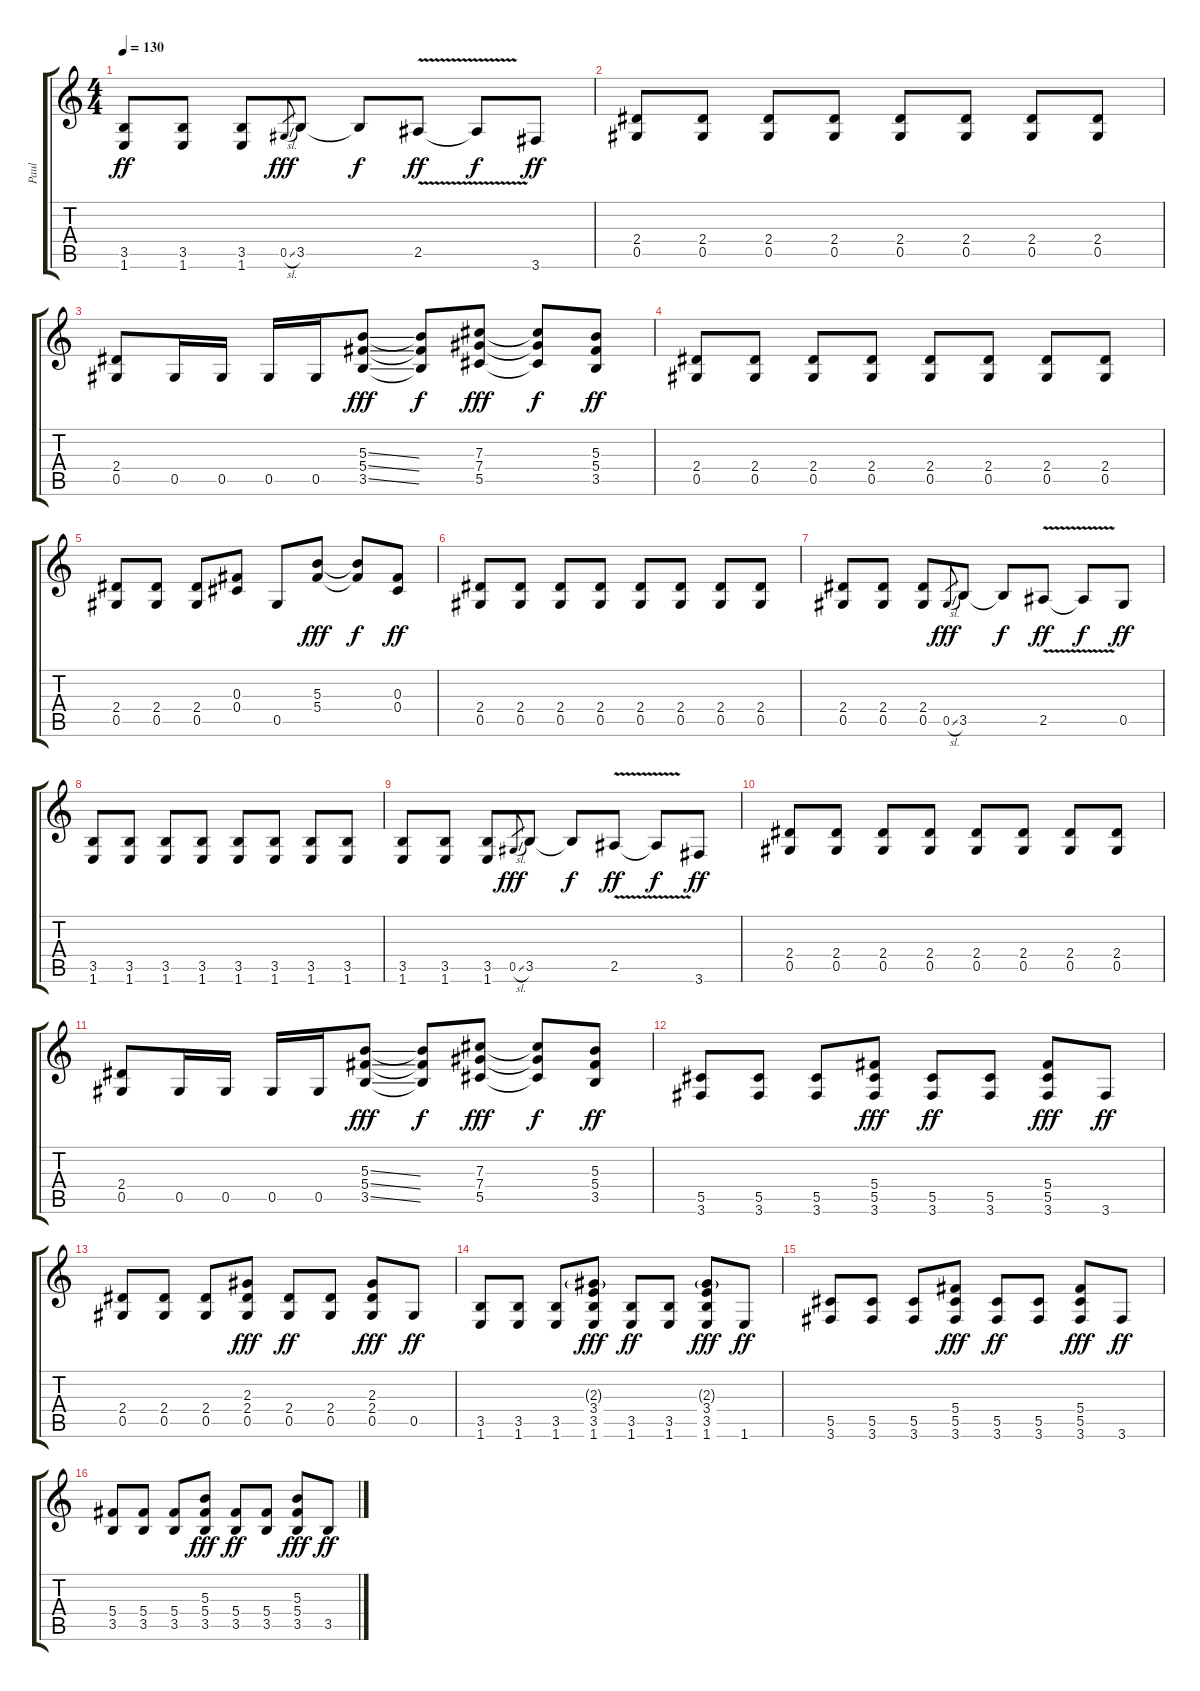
\track ("Paul" "Paul") {instrument overdrivenguitar}
\staff {score tabs}
\tuning (Eb4 Bb3 Gb3 Db3 Ab2 Eb2) {hide}
\ts (4 4)
\tempo 130
\clef g2
\ks c
(3.5 1.6).8{dy ff} (3.5 1.6).8 (3.5 1.6).8 0.5{sl}.8{gr dy fff} 3.5.8 3.5{t}.8{dy f} 2.5{v}.8{dy ff} 2.5{t}.8{dy f} 3.6.8{dy ff} |
(2.4 0.5).8 (2.4 0.5).8 (2.4 0.5).8 (2.4 0.5).8 (2.4 0.5).8 (2.4 0.5).8 (2.4 0.5).8 (2.4 0.5).8 |
(2.4 0.5).8 0.5.16 0.5.16 0.5.16 0.5.16 (5.3{ss} 5.4{ss} 3.5{ss}).8{dy fff} (5.3{t} 5.4{t} 3.5{t}).8{dy f} (7.3 7.4 5.5).8{dy fff} (7.3{t} 7.4{t} 5.5{t}).8{dy f} (5.3 5.4 3.5).8{dy ff} |
(2.4 0.5).8 (2.4 0.5).8 (2.4 0.5).8 (2.4 0.5).8 (2.4 0.5).8 (2.4 0.5).8 (2.4 0.5).8 (2.4 0.5).8 |
(2.4 0.5).8 (2.4 0.5).8 (2.4 0.5).8 (0.3 0.4).8 0.5.8 (5.3 5.4).8{dy fff} (5.3{t} 5.4{t}).8{dy f} (0.3 0.4).8{dy ff} |
(2.4 0.5).8 (2.4 0.5).8 (2.4 0.5).8 (2.4 0.5).8 (2.4 0.5).8 (2.4 0.5).8 (2.4 0.5).8 (2.4 0.5).8 |
(2.4 0.5).8 (2.4 0.5).8 (2.4 0.5).8 0.5{sl}.8{gr dy fff} 3.5.8 3.5{t}.8{dy f} 2.5{v}.8{dy ff} 2.5{t}.8{dy f} 0.5.8{dy ff} |
(3.5 1.6).8 (3.5 1.6).8 (3.5 1.6).8 (3.5 1.6).8 (3.5 1.6).8 (3.5 1.6).8 (3.5 1.6).8 (3.5 1.6).8 |
(3.5 1.6).8 (3.5 1.6).8 (3.5 1.6).8 0.5{sl}.8{gr dy fff} 3.5.8 3.5{t}.8{dy f} 2.5{v}.8{dy ff} 2.5{t}.8{dy f} 3.6.8{dy ff} |
(2.4 0.5).8 (2.4 0.5).8 (2.4 0.5).8 (2.4 0.5).8 (2.4 0.5).8 (2.4 0.5).8 (2.4 0.5).8 (2.4 0.5).8 |
(2.4 0.5).8 0.5.16 0.5.16 0.5.16 0.5.16 (5.3{ss} 5.4{ss} 3.5{ss}).8{dy fff} (5.3{t} 5.4{t} 3.5{t}).8{dy f} (7.3 7.4 5.5).8{dy fff} (7.3{t} 7.4{t} 5.5{t}).8{dy f} (5.3 5.4 3.5).8{dy ff} |
(5.5 3.6).8 (5.5 3.6).8 (5.5 3.6).8 (5.4 5.5 3.6).8{dy fff} (5.5 3.6).8{dy ff} (5.5 3.6).8 (5.4 5.5 3.6).8{dy fff} 3.6.8{dy ff} |
(2.4 0.5).8 (2.4 0.5).8 (2.4 0.5).8 (2.3 2.4 0.5).8{dy fff} (2.4 0.5).8{dy ff} (2.4 0.5).8 (2.3 2.4 0.5).8{dy fff} 0.5.8{dy ff} |
(3.5 1.6).8 (3.5 1.6).8 (3.5 1.6).8 (2.3{g} 3.4 3.5 1.6).8{dy fff} (3.5 1.6).8{dy ff} (3.5 1.6).8 (2.3{g} 3.4 3.5 1.6).8{dy fff} 1.6.8{dy ff} |
(5.5 3.6).8 (5.5 3.6).8 (5.5 3.6).8 (5.4 5.5 3.6).8{dy fff} (5.5 3.6).8{dy ff} (5.5 3.6).8 (5.4 5.5 3.6).8{dy fff} 3.6.8{dy ff} |
(5.4 3.5).8 (5.4 3.5).8 (5.4 3.5).8 (5.3 5.4 3.5).8{dy fff} (5.4 3.5).8{dy ff} (5.4 3.5).8 (5.3 5.4 3.5).8{dy fff} 3.5.8{dy ff}
